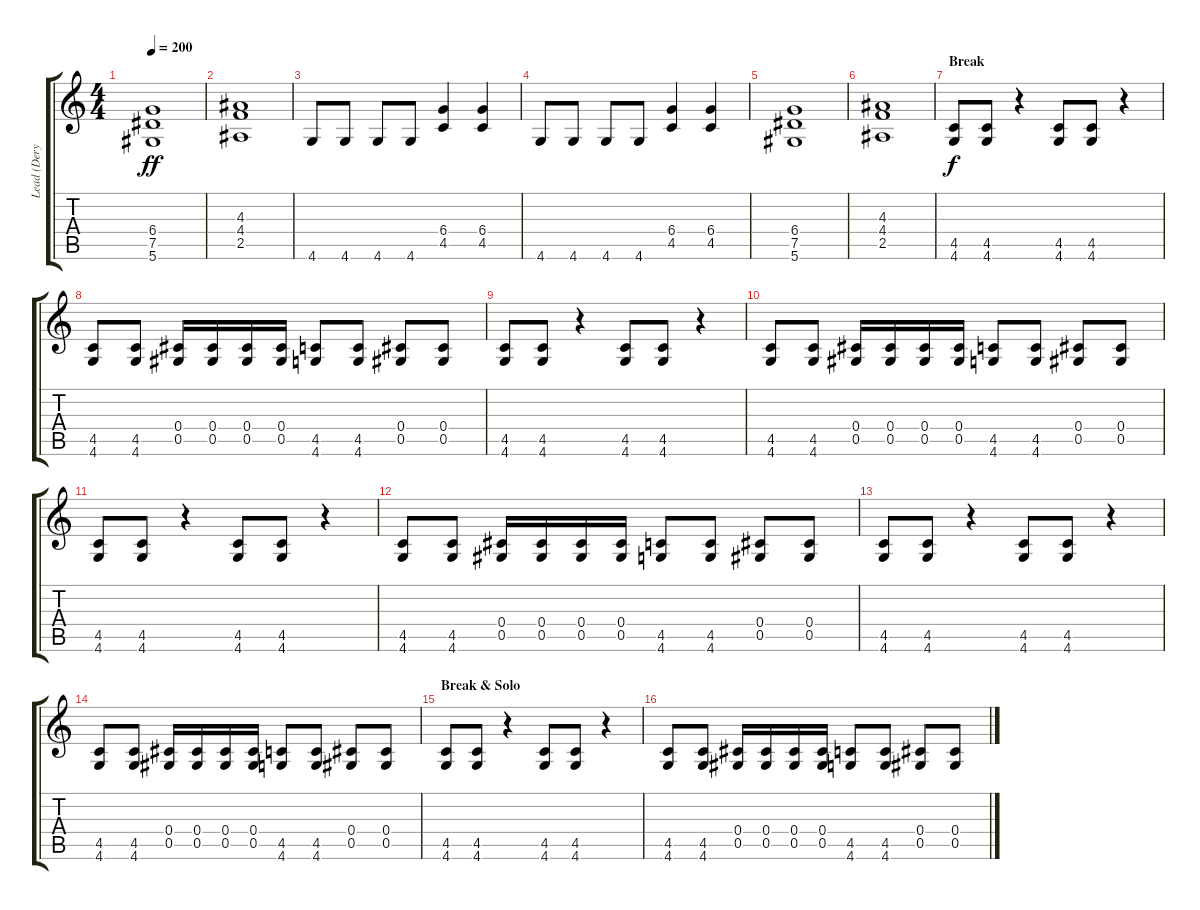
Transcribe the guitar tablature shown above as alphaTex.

\track ("Lead (Deryck)" "Lead (Dery") {instrument distortionguitar}
\staff {score tabs}
\tuning (Eb4 Bb3 Gb3 Db3 Ab2 Eb2) {hide}
\ts (4 4)
\tempo 200
\clef g2
\ks c
(6.4 7.5 5.6).1{dy ff} |
(4.3 4.4 2.5).1 |
4.6.8 4.6.8 4.6.8 4.6.8 (6.4 4.5).4 (6.4 4.5).4 |
4.6.8 4.6.8 4.6.8 4.6.8 (6.4 4.5).4 (6.4 4.5).4 |
(6.4 7.5 5.6).1 |
(4.3 4.4 2.5).1 |
\section ("" "Break")
(4.5 4.6).8{dy f} (4.5 4.6).8 r.4 (4.5 4.6).8 (4.5 4.6).8 r.4 |
(4.5 4.6).8 (4.5 4.6).8 (0.4 0.5).16 (0.4 0.5).16 (0.4 0.5).16 (0.4 0.5).16 (4.5 4.6).8 (4.5 4.6).8 (0.4 0.5).8 (0.4 0.5).8 |
(4.5 4.6).8 (4.5 4.6).8 r.4 (4.5 4.6).8 (4.5 4.6).8 r.4 |
(4.5 4.6).8 (4.5 4.6).8 (0.4 0.5).16 (0.4 0.5).16 (0.4 0.5).16 (0.4 0.5).16 (4.5 4.6).8 (4.5 4.6).8 (0.4 0.5).8 (0.4 0.5).8 |
(4.5 4.6).8 (4.5 4.6).8 r.4 (4.5 4.6).8 (4.5 4.6).8 r.4 |
(4.5 4.6).8 (4.5 4.6).8 (0.4 0.5).16 (0.4 0.5).16 (0.4 0.5).16 (0.4 0.5).16 (4.5 4.6).8 (4.5 4.6).8 (0.4 0.5).8 (0.4 0.5).8 |
(4.5 4.6).8 (4.5 4.6).8 r.4 (4.5 4.6).8 (4.5 4.6).8 r.4 |
(4.5 4.6).8 (4.5 4.6).8 (0.4 0.5).16 (0.4 0.5).16 (0.4 0.5).16 (0.4 0.5).16 (4.5 4.6).8 (4.5 4.6).8 (0.4 0.5).8 (0.4 0.5).8 |
\section ("" "Break & Solo")
(4.5 4.6).8 (4.5 4.6).8 r.4 (4.5 4.6).8 (4.5 4.6).8 r.4 |
(4.5 4.6).8 (4.5 4.6).8 (0.4 0.5).16 (0.4 0.5).16 (0.4 0.5).16 (0.4 0.5).16 (4.5 4.6).8 (4.5 4.6).8 (0.4 0.5).8 (0.4 0.5).8
